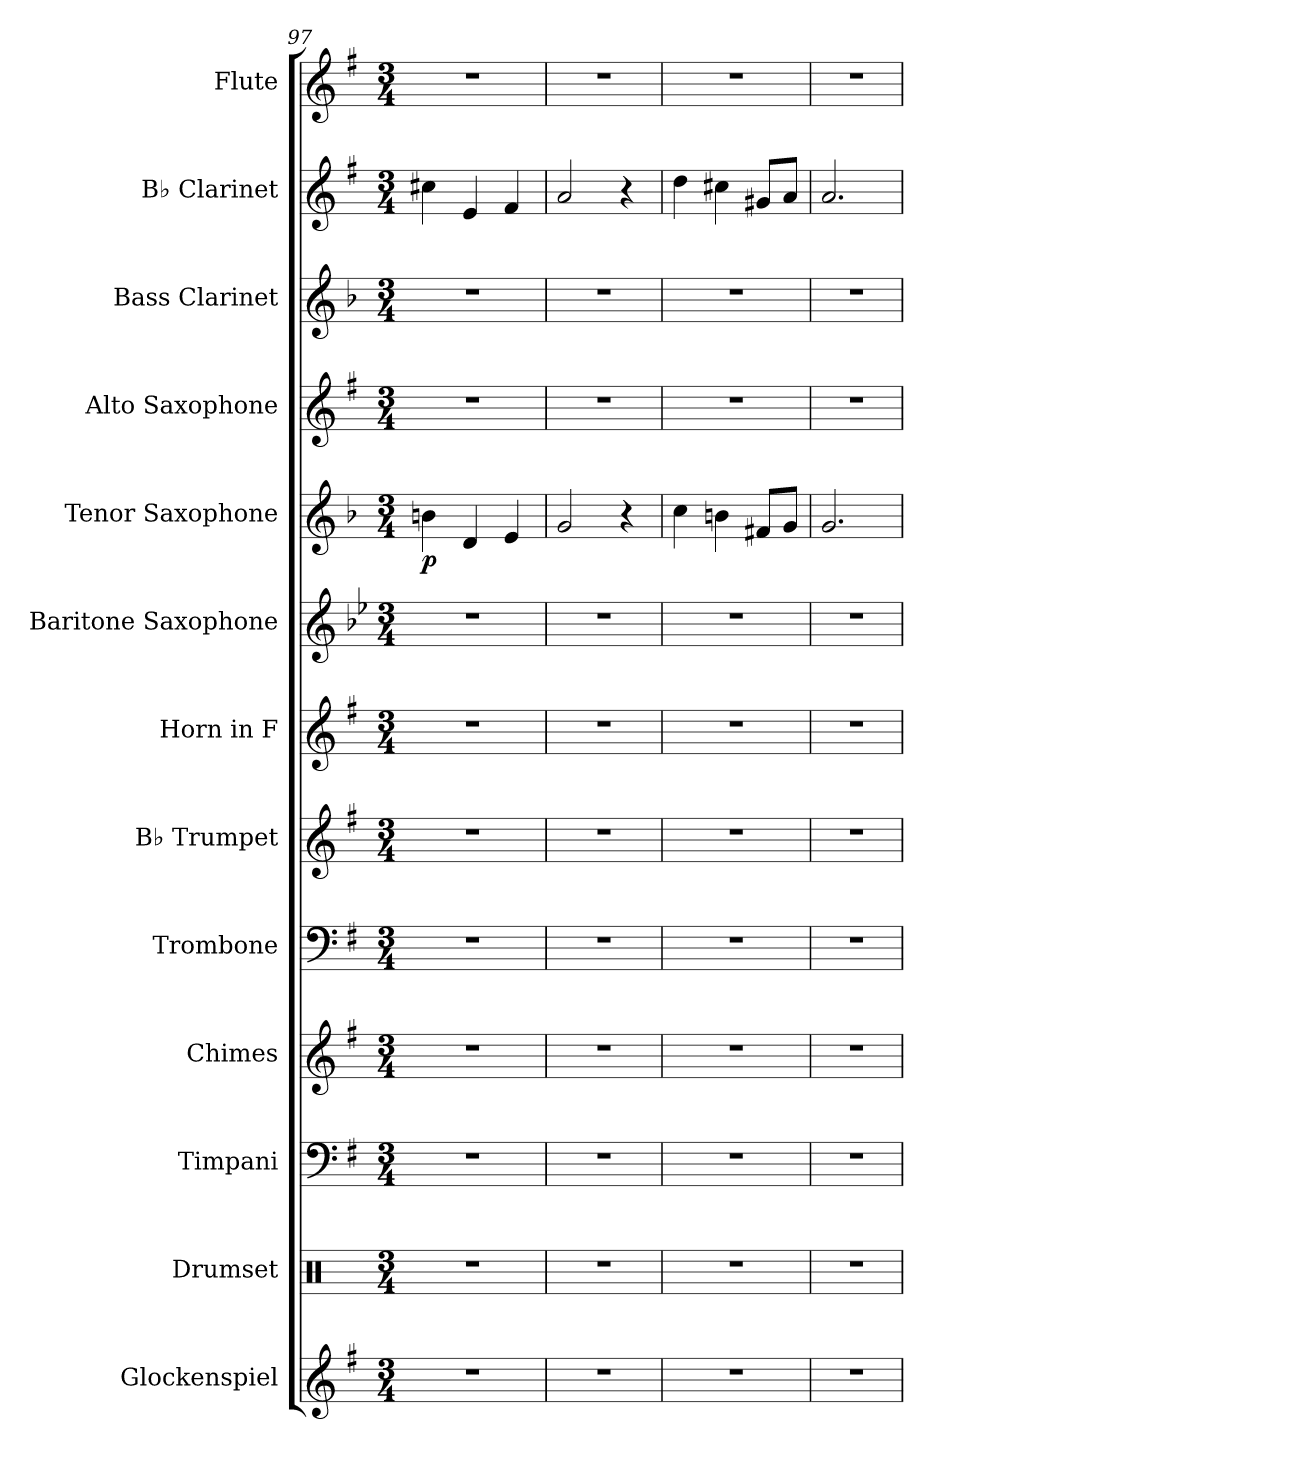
**kern	**kern	**kern	**kern	**kern	**kern	**kern	**kern	**kern	**dynam	**kern	**kern	**kern	**kern
*part13	*part12	*part11	*part10	*part9	*part8	*part7	*part6	*part5	*part5	*part4	*part3	*part2	*part1
*staff13	*staff12	*staff11	*staff10	*staff9	*staff8	*staff7	*staff6	*staff5	*staff5	*staff4	*staff3	*staff2	*staff1
*I"Glockenspiel	*I"Drumset	*I"Timpani	*I"Chimes	*I"Trombone	*I"B♭ Trumpet	*I"Horn in F	*I"Baritone Saxophone	*I"Tenor Saxophone	*	*I"Alto Saxophone	*I"Bass Clarinet	*I"B♭ Clarinet	*I"Flute
*I'Glock.	*I'D. Set	*I'Timp.	*I'Cme.	*I'Tbn.	*I'B♭ Tpt.	*	*I'Bar. Sax.	*I'T. Sax.	*	*I'A. Sax.	*I'B. Cl.	*I'B♭ Cl.	*I'Fl.
*clefG2	*clefX	*clefF4	*clefG2	*clefF4	*clefG2	*clefG2	*clefG2	*clefG2	*	*clefG2	*clefG2	*clefG2	*clefG2
*ITrd-14c-24	*	*	*	*	*ITrd1c2	*ITrd4c7	*ITrd12c21	*ITrd8c14	*	*ITrd5c9	*ITrd8c14	*ITrd1c2	*
*k[f#]	*k[]	*k[f#]	*k[f#]	*k[f#]	*k[b-]	*k[]	*k[b-e-]	*k[b-]	*	*k[b-e-]	*k[b-]	*k[b-]	*k[f#]
*M3/4	*M3/4	*M3/4	*M3/4	*M3/4	*M3/4	*M3/4	*M3/4	*M3/4	*	*M3/4	*M3/4	*M3/4	*M3/4
=97	=97	=97	=97	=97	=97	=97	=97	=97	=97	=97	=97	=97	=97
!	!	!	!	!	!	!	!	!	!LO:DY:b	!	!	!	!
2.r	2.r	2.r	2.r	2.r	2.r	2.r	2.r	4Bn\	p	2.r	2.r	4bn\	2.r
.	.	.	.	.	.	.	.	4D/	.	.	.	4d/	.
.	.	.	.	.	.	.	.	4E/	.	.	.	4e/	.
=98	=98	=98	=98	=98	=98	=98	=98	=98	=98	=98	=98	=98	=98
2.r	2.r	2.r	2.r	2.r	2.r	2.r	2.r	2G/	.	2.r	2.r	2g/	2.r
.	.	.	.	.	.	.	.	4r	.	.	.	4r	.
=99	=99	=99	=99	=99	=99	=99	=99	=99	=99	=99	=99	=99	=99
2.r	2.r	2.r	2.r	2.r	2.r	2.r	2.r	4c\	.	2.r	2.r	4cc\	2.r
.	.	.	.	.	.	.	.	4Bn\	.	.	.	4bn\	.
.	.	.	.	.	.	.	.	8F#X/L	.	.	.	8f#X/L	.
.	.	.	.	.	.	.	.	8G/J	.	.	.	8g/J	.
=100	=100	=100	=100	=100	=100	=100	=100	=100	=100	=100	=100	=100	=100
2.r	2.r	2.r	2.r	2.r	2.r	2.r	2.r	2.G/	.	2.r	2.r	2.g/	2.r
=	=	=	=	=	=	=	=	=	=	=	=	=	=
*-	*-	*-	*-	*-	*-	*-	*-	*-	*-	*-	*-	*-	*-
